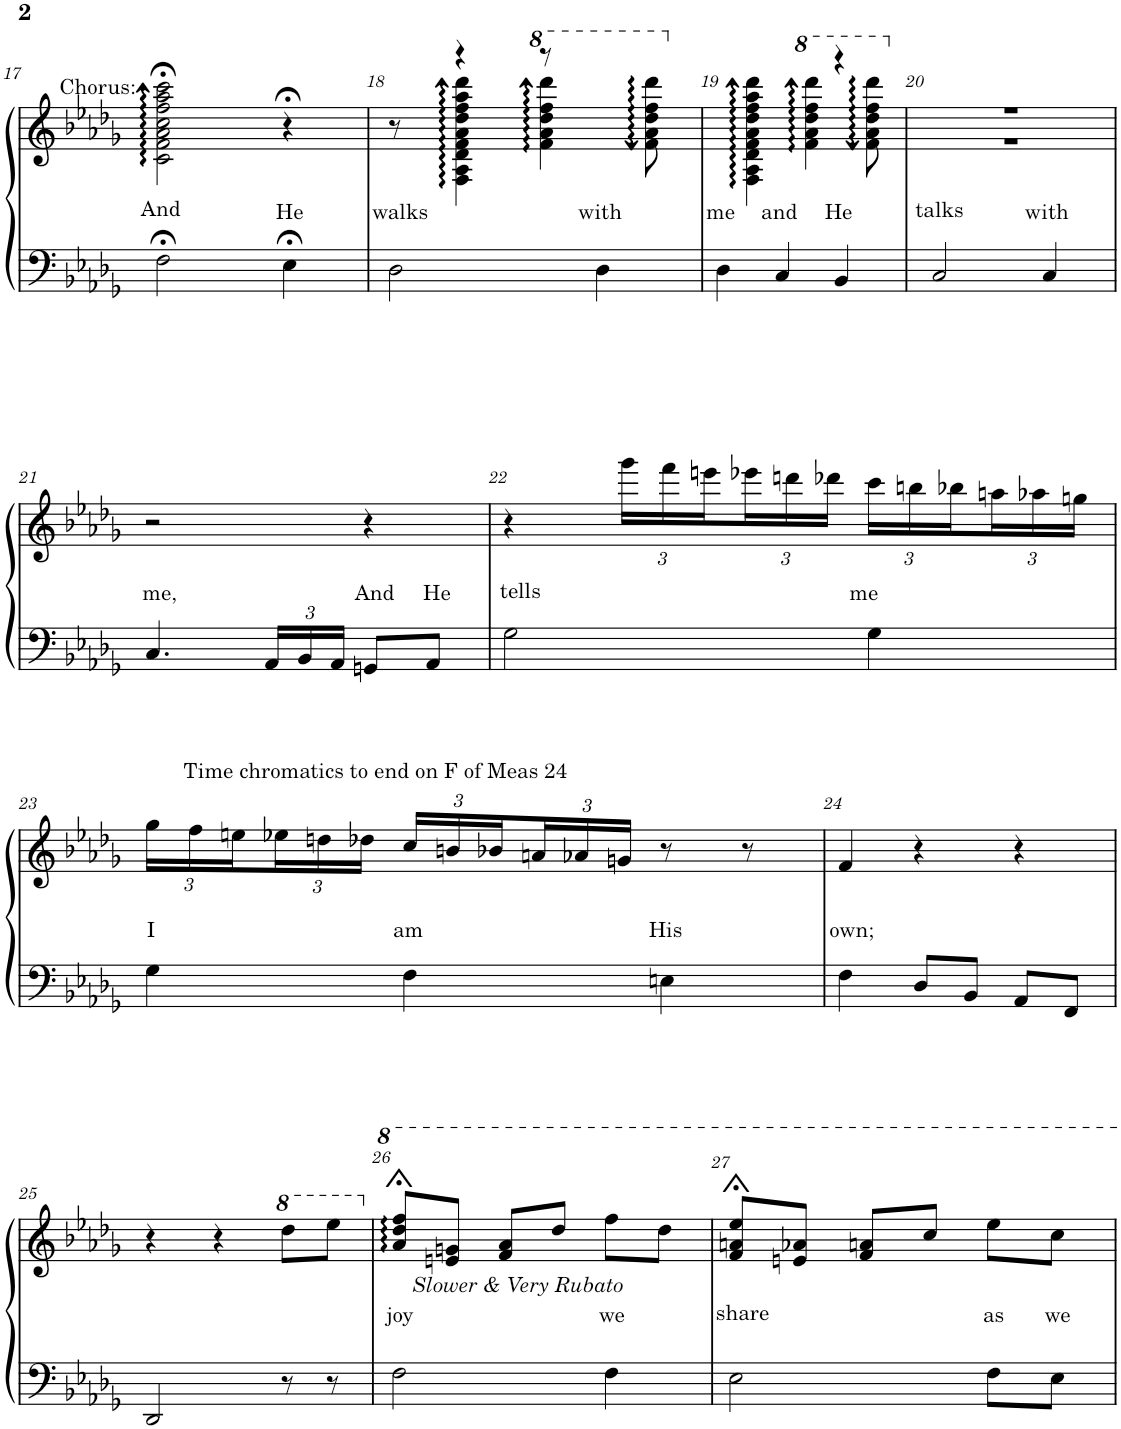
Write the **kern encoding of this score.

**kern	**text	**kern
*part1	*part1	*part1
*staff2	*staff2	*staff1
*I"Piano	*	*
*I'Pno.	*	*
!!LO:PB:g=z
*clefF4	*	*clefG2
*k[b-e-a-d-g-]	*	*k[b-e-a-d-g-]
*M3/4	*	*M3/4
=17	=17	=17
!	!	!LO:TX:a:t=Chorus&colon;
!	!LO:LY:a	!
2F;<\	And	2c\;< 2f\;< 2a-\;< 2cc\;< 2ff\;< 2aa-\;< 2ccc\;<
!	!LO:LY:a	!
4E-;<\	He	4r;<
=18	=18	=18
!	!LO:LY:a	!
*	*	*^
2D-\	walks	8r	8ryy
.	.	4r	4F\ 4A-\ 4d-\ 4f\ 4a-\ 4dd-\ 4ff\ 4aa-\ 4ddd-\
*	*	*8va	*
.	.	8r	4ff\ 4aa-\ 4ddd-\ 4fff\ 4dddd-\
!	!LO:LY:a	!	!
4D-\	with	4ryy	.
.	.	.	8ff\ 8aa-\ 8ddd-\ 8fff\ 8dddd-\
=19	=19	=19	=19
!	!LO:LY:a	!	!
*	*	*X8va	*
4D-\	me	8ryy	8ryy
.	.	4ryy	4F\ 4A-\ 4d-\ 4f\ 4a-\ 4dd-\ 4ff\ 4aa-\ 4ddd-\
!	!LO:LY:a	!	!
4C/	and	.	.
*	*	*8va	*
.	.	8ryy	4ff\ 4aa-\ 4ddd-\ 4fff\ 4dddd-\
!	!LO:LY:a	!	!
4BB-/	He	4r	.
.	.	.	8ff\ 8aa-\ 8ddd-\ 8fff\ 8dddd-\
=20	=20	=20	=20
!	!LO:LY:a	!	!
*	*	*X8va	*
2C/	talks	2.r	2.r
!	!LO:LY:a	!	!
4C/	with	.	.
*	*	*v	*v
!!LO:LB:g=z
=21	=21	=21
!	!LO:LY:a	!
4.C/	me,	2r
*Xbrackettup	*	*
24AA-/LL	.	.
24BB-/	.	.
24AA-/JJ	.	.
!	!LO:LY:a	!
8GGn/L	And	4r
!	!LO:LY:a	!
8AA-/J	He	.
=22	=22	=22
!	!LO:LY:a	!
2G-\	tells	4r
*	*	*Xbrackettup
.	.	24ggg-\LL
.	.	24fff\
.	.	24eeen\
.	.	24eee-X\
.	.	24dddn\
.	.	24ddd-X\JJ
!	!LO:LY:a	!
4G-\	me	24ccc\LL
.	.	24bbn\
.	.	24bb-X\
.	.	24aan\
.	.	24aa-X\
.	.	24ggn\JJ
!!LO:LB:g=z
=23	=23	=23
!	!	!LO:TX:a:t=Time chromatics to end on F of Meas 24
!LO:TX:a:t=Time chromatics to end on F of Meas 24	!	!
!	!LO:LY:a	!
4G-\	I	24gg-\LL
.	.	24ff\
.	.	24een\
.	.	24ee-X\
.	.	24ddn\
.	.	24dd-X\JJ
!	!LO:LY:a	!
4F\	am	24cc/LL
.	.	24bn/
.	.	24b-X/
.	.	24an/
.	.	24a-X/
.	.	24gn/JJ
!	!LO:LY:a	!
4En\	His	8r
.	.	8r
=24	=24	=24
!	!LO:LY:a	!
4F\	own;	4f/
8D-/L	.	4r
8BB-/J	.	.
8AA-/L	.	4r
8FF/J	.	.
!!LO:LB:g=z
=25	=25	=25
2DD-/	.	4r
.	.	4r
*	*	*8va
8r	.	8ddd-\L
8r	.	8eee-\J
=26	=26	=26
!	!LO:LY:a	!
*	*	*X8va
!	!	!LO:TX:b:i:t=Slower & Very Rubato
2F\	joy	8aa-/;< 8ddd-/;< 8fff/;<L
.	.	8een/ 8ggn/J
.	.	8ff/ 8aa-/L
.	.	8ddd-/J
!	!LO:LY:a	!
4F\	we	8fff\L
.	.	8ddd-\J
=27	=27	=27
!	!LO:LY:a	!
2E-\	share	8ff/;< 8aan/;< 8eee-/;<L
.	.	8een/ 8aa-X/J
.	.	8ff/ 8aan/L
.	.	8ccc/J
!	!LO:LY:a	!
8F\L	as	8eee-\L
!	!LO:LY:a	!
8E-\J	we	8ccc\J
=	=	=
*-	*-	*-
